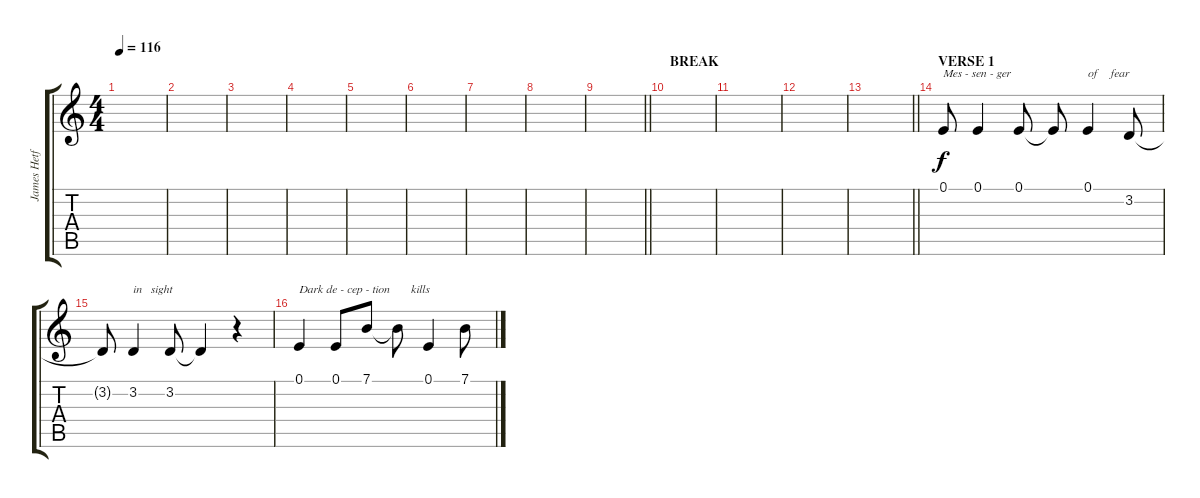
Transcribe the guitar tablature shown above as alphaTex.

\track ("James Hetfeild (Vocals)" "James Hetf") {instrument churchorgan}
\staff {score tabs}
\tuning (E4 B3 G3 D3 A2 E2) {hide}
\ts (4 4)
\tempo 116
\clef g2
\ks c
|
|
|
|
|
|
|
|
\barLineRight lightlight
|
\section ("" "BREAK")
|
|
|
\barLineRight lightlight
|
\section ("" "VERSE 1")
0.1.8{txt "Mes - sen - ger "} 0.1.4 0.1.8 0.1{t}.8 0.1.4{txt "of    fear "} 3.2.8 |
3.2{t}.8 3.2.4{txt "in   sight"} 3.2.8 3.2{t}.4 r.4 |
0.1.4{txt "Dark de - cep - tion       kills "} 0.1.8 7.1.8 7.1{t}.8 0.1.4 7.1.8
